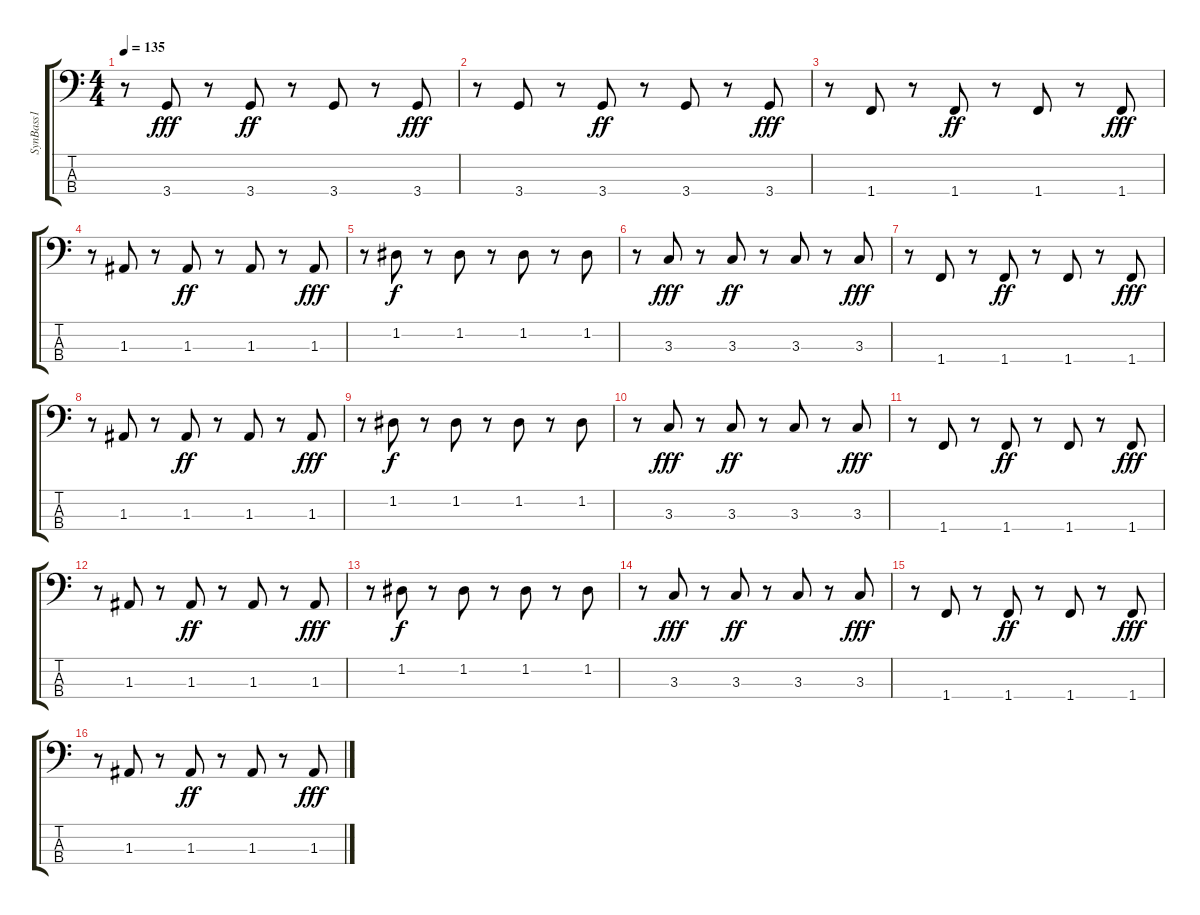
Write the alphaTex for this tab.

\track ("SynBass1" "SynBass1") {instrument synthbass1}
\staff {score tabs}
\tuning (G2 D2 A1 E1) {hide}
\ts (4 4)
\tempo 135
\clef f4
\ks c
r.8{dy fff} 3.4.8 r.8 3.4.8{dy ff} r.8 3.4.8 r.8 3.4.8{dy fff} |
r.8 3.4.8 r.8 3.4.8{dy ff} r.8 3.4.8 r.8 3.4.8{dy fff} |
r.8 1.4.8 r.8 1.4.8{dy ff} r.8 1.4.8 r.8 1.4.8{dy fff} |
r.8 1.3.8 r.8 1.3.8{dy ff} r.8 1.3.8 r.8 1.3.8{dy fff} |
r.8 1.2.8{dy f} r.8 1.2.8 r.8 1.2.8 r.8 1.2.8 |
r.8 3.3.8{dy fff} r.8 3.3.8{dy ff} r.8 3.3.8 r.8 3.3.8{dy fff} |
r.8 1.4.8 r.8 1.4.8{dy ff} r.8 1.4.8 r.8 1.4.8{dy fff} |
r.8 1.3.8 r.8 1.3.8{dy ff} r.8 1.3.8 r.8 1.3.8{dy fff} |
r.8 1.2.8{dy f} r.8 1.2.8 r.8 1.2.8 r.8 1.2.8 |
r.8 3.3.8{dy fff} r.8 3.3.8{dy ff} r.8 3.3.8 r.8 3.3.8{dy fff} |
r.8 1.4.8 r.8 1.4.8{dy ff} r.8 1.4.8 r.8 1.4.8{dy fff} |
r.8 1.3.8 r.8 1.3.8{dy ff} r.8 1.3.8 r.8 1.3.8{dy fff} |
r.8 1.2.8{dy f} r.8 1.2.8 r.8 1.2.8 r.8 1.2.8 |
r.8 3.3.8{dy fff} r.8 3.3.8{dy ff} r.8 3.3.8 r.8 3.3.8{dy fff} |
r.8 1.4.8 r.8 1.4.8{dy ff} r.8 1.4.8 r.8 1.4.8{dy fff} |
r.8 1.3.8 r.8 1.3.8{dy ff} r.8 1.3.8 r.8 1.3.8{dy fff}
